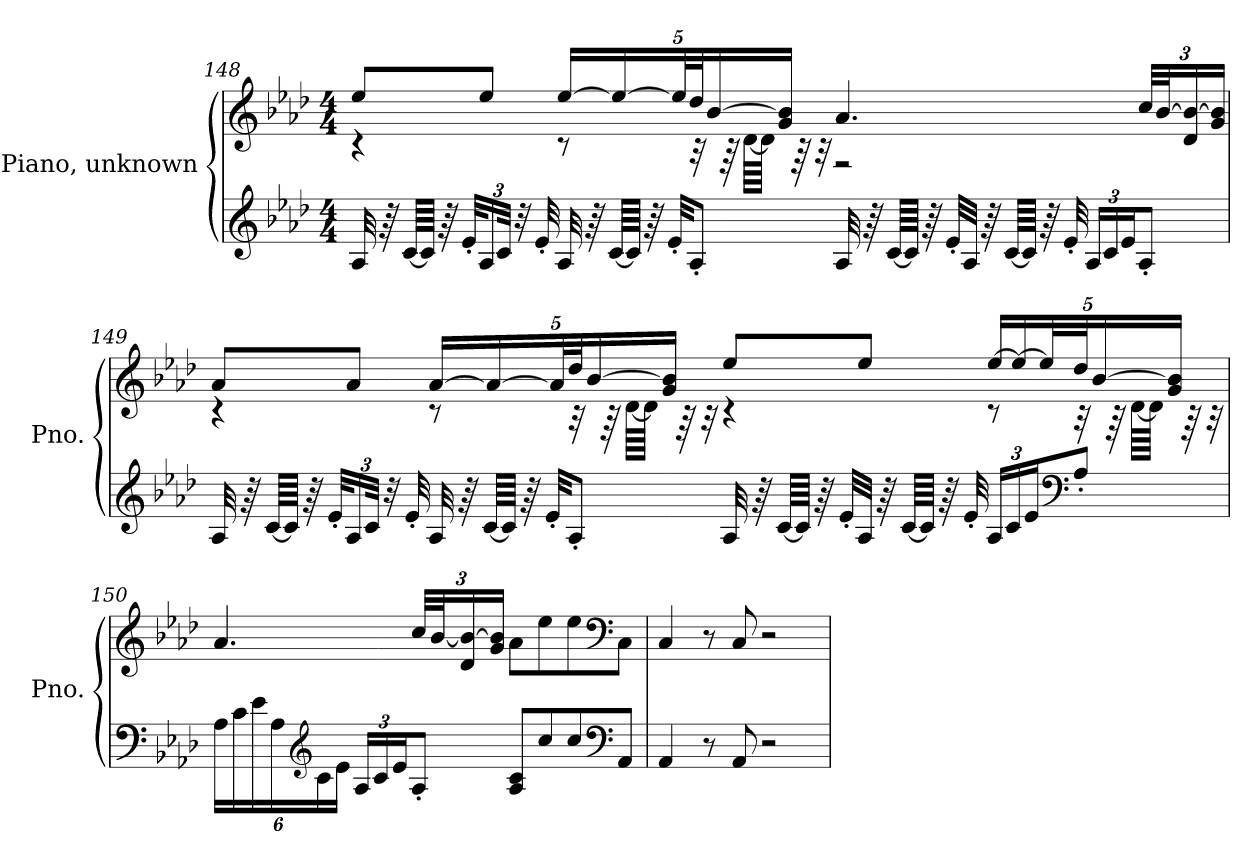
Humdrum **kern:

**kern	**kern
*part1	*part1
*staff2	*staff1
*I"Piano, unknown	*
*I'Pno.	*
!!LO:PB:g=z
*clefG2	*clefG2
*k[b-e-a-d-]	*k[b-e-a-d-]
*M4/4	*M4/4
=148	=148
*	*^
32A-/	8ee-/L	4r
64r	.	.
[64c/LLLL	.	.
64c/JJJJ]	.	.
64r	.	.
32e-'/KLL	.	.
*Xbrackettup	*	*
24A-/	8ee-/J	.
48c/JJk	.	.
32r	.	.
32e-'/	.	.
*	*Xbrackettup	*
32A-/	[20ee-/LL	8r
64r	.	.
[64c/LLLL	.	.
.	20ee-/_	.
64c/JJJJ]	.	.
64r	.	.
32e-'/KKL	.	.
.	40ee-/L]	.
8A-'/J	40dd-/J	32r
.	[20b-/	.
.	.	64r
.	.	[64d-\LLLL
.	.	64d-\JJJJ]
.	20g/ 20b-/]JJ	.
.	.	64r
.	.	32r
32A-/	4.a-/	2r
64r	.	.
[64c/LLLL	.	.
64c/JJJJ]	.	.
64r	.	.
32e-'/LLL	.	.
32A-/JJJ	.	.
64r	.	.
[64c/LLLL	.	.
64c/JJJJ]	.	.
64r	.	.
32e-'/	.	.
24A-/LL	.	.
24c/	.	.
24e-/J	.	.
8A-'/J	48cc/LLL	.
.	[48b-/J	.
.	24d-/ 24b-/_	.
.	24g/ 24b-/]JJ	.
!!LO:LB:g=z	!!
=149	=149	=149
32A-/	8a-/L	4r
64r	.	.
[64c/LLLL	.	.
64c/JJJJ]	.	.
64r	.	.
32e-'/KLL	.	.
24A-/	8a-/J	.
48c/JJk	.	.
32r	.	.
32e-'/	.	.
32A-/	[20a-/LL	8r
64r	.	.
[64c/LLLL	.	.
.	20a-/_	.
64c/JJJJ]	.	.
64r	.	.
32e-'/KKL	.	.
.	40a-/L]	.
8A-'/J	40dd-/J	32r
.	[20b-/	.
.	.	64r
.	.	[64d-\LLLL
.	.	64d-\JJJJ]
.	20g/ 20b-/]JJ	.
.	.	64r
.	.	32r
32A-/	8ee-/L	4r
64r	.	.
[64c/LLLL	.	.
64c/JJJJ]	.	.
64r	.	.
32e-'/LLL	.	.
32A-/JJJ	8ee-/J	.
64r	.	.
[64c/LLLL	.	.
64c/JJJJ]	.	.
64r	.	.
32e-'/	.	.
24A-/LL	[20ee-/LL	8r
24c/	.	.
.	20ee-/_	.
24e-/J	.	.
.	40ee-/L]	.
*clefF4	*	*
8A-'/J	40dd-/J	32r
.	[20b-/	.
.	.	64r
.	.	[64d-\LLLL
.	.	64d-\JJJJ]
.	20g/ 20b-/]JJ	.
.	.	64r
.	.	32r
*	*v	*v
!!LO:LB:g=z
=150	=150
24A-\LL	4.a-/
24c\	.
24e-\	.
24A-\	.
*clefG2	*
24c\	.
24e-\JJ	.
24A-/LL	.
24c/	.
24e-/J	.
8A-'/J	48cc/LLL
.	[48b-/J
.	24d-/ 24b-/_
.	24g/ 24b-/]JJ
8A-/ 8c/L	8a-\L
8cc/	8ee-\
8cc/	8ee-\
*clefF4	*clefF4
8AA-/J	8C\J
=151	=151
4AA-/	4C/
8r	8r
8AA-/	8C/
2r	2r
=	=
*-	*-
